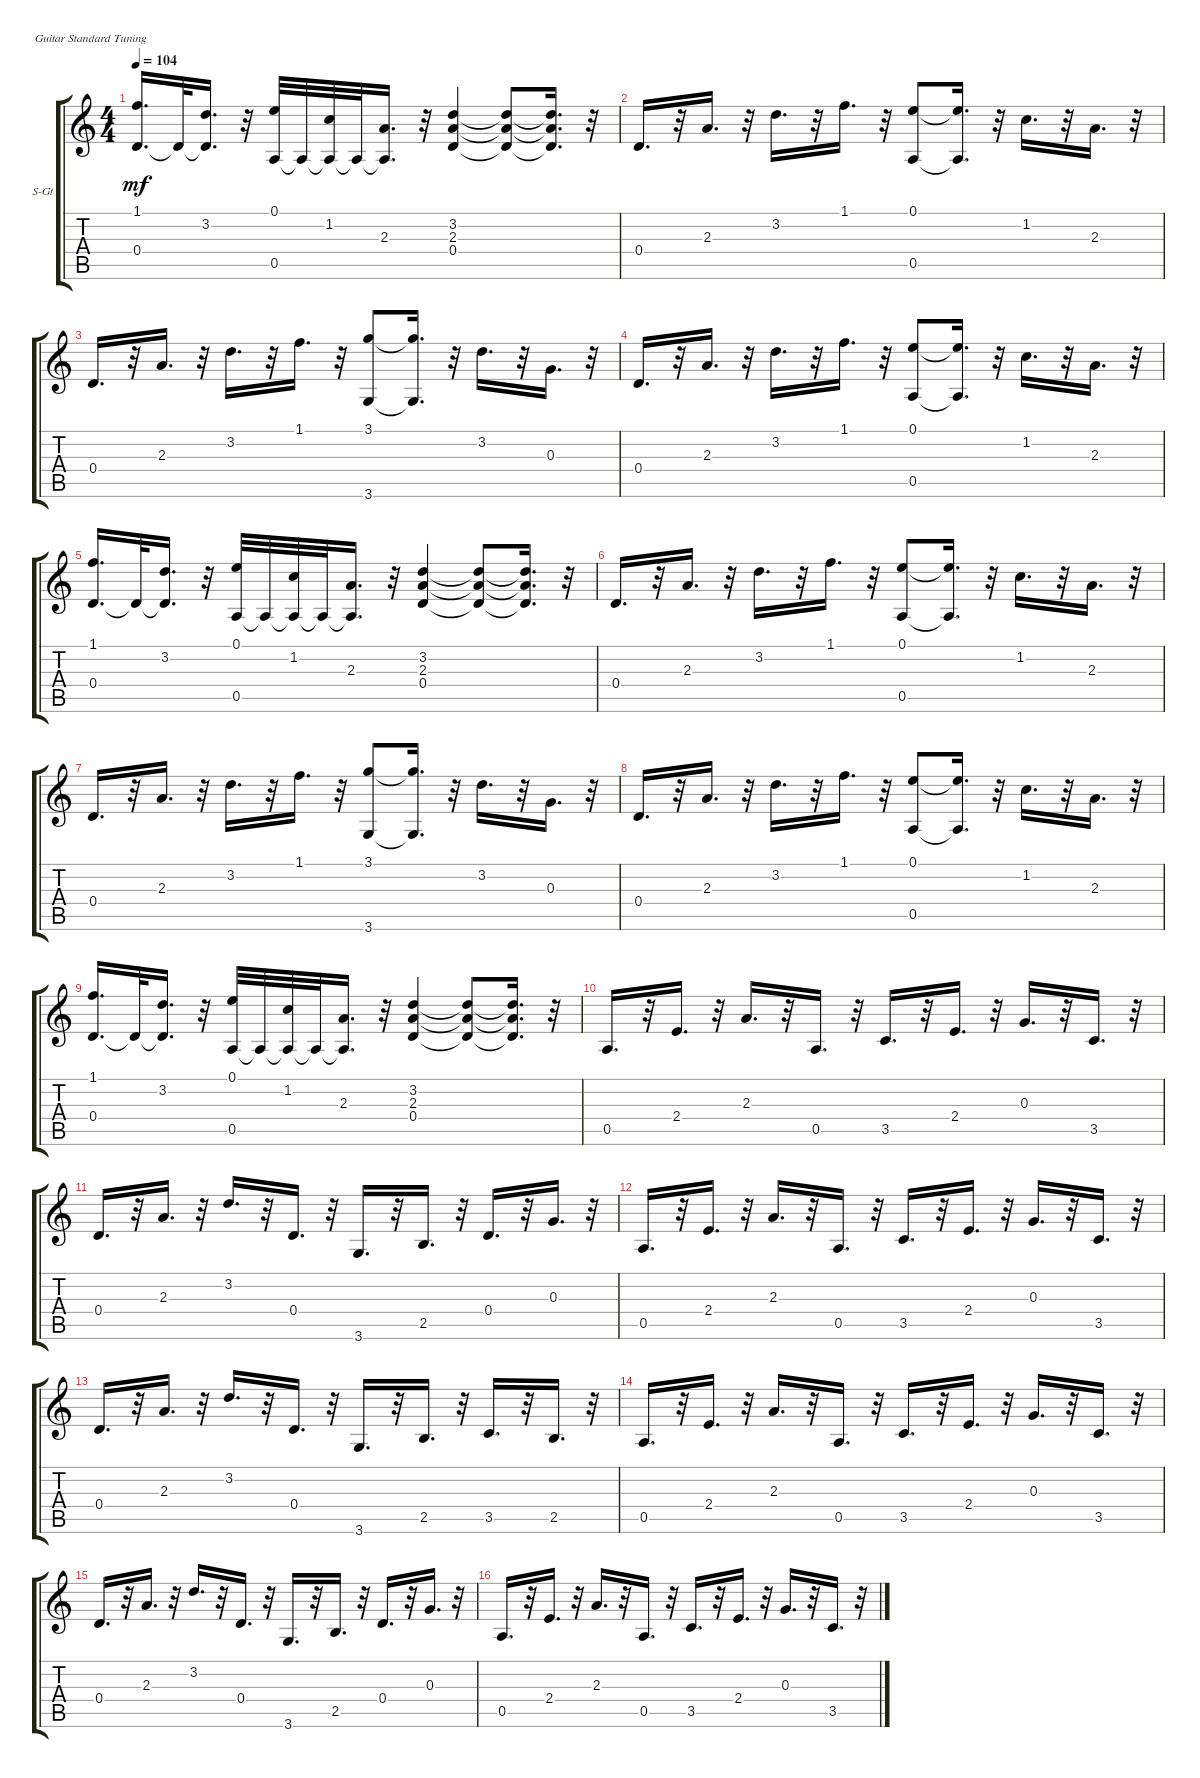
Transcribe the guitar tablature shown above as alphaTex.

\bracketExtendMode groupsimilarinstruments
\firstSystemTrackNameOrientation horizontal
\otherSystemsTrackNameOrientation horizontal
\track ("" "S-Gt") {instrument acousticguitarsteel}
\staff {score tabs}
\tuning (E4 B3 G3 D3 A2 E2)
\ts (4 4)
\tempo 104
\clef g2
\ks c
(0.4 1.1).16{d dy mf} 0.4{t}.32 (0.4{t} 3.2).16{d} r.32 (0.5 0.1).32 0.5{t}.32 (0.5{t} 1.2).32 0.5{t}.32 (0.5{t} 2.3).16{d} r.32 (2.3 3.2 0.4).4 (2.3{t} 3.2{t} 0.4{t}).8 (2.3{t} 3.2{t} 0.4{t}).16{d} r.32 |
0.4.16{d} r.32 2.3.16{d} r.32 3.2.16{d} r.32 1.1.16{d} r.32 (0.1 0.5).8 (0.1{t} 0.5{t}).16{d} r.32 1.2.16{d} r.32 2.3.16{d} r.32 |
0.4.16{d} r.32 2.3.16{d} r.32 3.2.16{d} r.32 1.1.16{d} r.32 (3.1 3.6).8 (3.1{t} 3.6{t}).16{d} r.32 3.2.16{d} r.32 0.3.16{d} r.32 |
0.4.16{d} r.32 2.3.16{d} r.32 3.2.16{d} r.32 1.1.16{d} r.32 (0.1 0.5).8 (0.1{t} 0.5{t}).16{d} r.32 1.2.16{d} r.32 2.3.16{d} r.32 |
(0.4 1.1).16{d} 0.4{t}.32 (0.4{t} 3.2).16{d} r.32 (0.5 0.1).32 0.5{t}.32 (0.5{t} 1.2).32 0.5{t}.32 (0.5{t} 2.3).16{d} r.32 (2.3 3.2 0.4).4 (2.3{t} 3.2{t} 0.4{t}).8 (2.3{t} 3.2{t} 0.4{t}).16{d} r.32 |
0.4.16{d} r.32 2.3.16{d} r.32 3.2.16{d} r.32 1.1.16{d} r.32 (0.1 0.5).8 (0.1{t} 0.5{t}).16{d} r.32 1.2.16{d} r.32 2.3.16{d} r.32 |
0.4.16{d} r.32 2.3.16{d} r.32 3.2.16{d} r.32 1.1.16{d} r.32 (3.1 3.6).8 (3.1{t} 3.6{t}).16{d} r.32 3.2.16{d} r.32 0.3.16{d} r.32 |
0.4.16{d} r.32 2.3.16{d} r.32 3.2.16{d} r.32 1.1.16{d} r.32 (0.1 0.5).8 (0.1{t} 0.5{t}).16{d} r.32 1.2.16{d} r.32 2.3.16{d} r.32 |
(0.4 1.1).16{d} 0.4{t}.32 (0.4{t} 3.2).16{d} r.32 (0.5 0.1).32 0.5{t}.32 (0.5{t} 1.2).32 0.5{t}.32 (0.5{t} 2.3).16{d} r.32 (2.3 3.2 0.4).4 (2.3{t} 3.2{t} 0.4{t}).8 (2.3{t} 3.2{t} 0.4{t}).16{d} r.32 |
0.5.16{d} r.32 2.4.16{d} r.32 2.3.16{d} r.32 0.5.16{d} r.32 3.5.16{d} r.32 2.4.16{d} r.32 0.3.16{d} r.32 3.5.16{d} r.32 |
0.4.16{d} r.32 2.3.16{d} r.32 3.2.16{d} r.32 0.4.16{d} r.32 3.6.16{d} r.32 2.5.16{d} r.32 0.4.16{d} r.32 0.3.16{d} r.32 |
0.5.16{d} r.32 2.4.16{d} r.32 2.3.16{d} r.32 0.5.16{d} r.32 3.5.16{d} r.32 2.4.16{d} r.32 0.3.16{d} r.32 3.5.16{d} r.32 |
0.4.16{d} r.32 2.3.16{d} r.32 3.2.16{d} r.32 0.4.16{d} r.32 3.6.16{d} r.32 2.5.16{d} r.32 3.5.16{d} r.32 2.5.16{d} r.32 |
0.5.16{d} r.32 2.4.16{d} r.32 2.3.16{d} r.32 0.5.16{d} r.32 3.5.16{d} r.32 2.4.16{d} r.32 0.3.16{d} r.32 3.5.16{d} r.32 |
0.4.16{d} r.32 2.3.16{d} r.32 3.2.16{d} r.32 0.4.16{d} r.32 3.6.16{d} r.32 2.5.16{d} r.32 0.4.16{d} r.32 0.3.16{d} r.32 |
0.5.16{d} r.32 2.4.16{d} r.32 2.3.16{d} r.32 0.5.16{d} r.32 3.5.16{d} r.32 2.4.16{d} r.32 0.3.16{d} r.32 3.5.16{d} r.32
